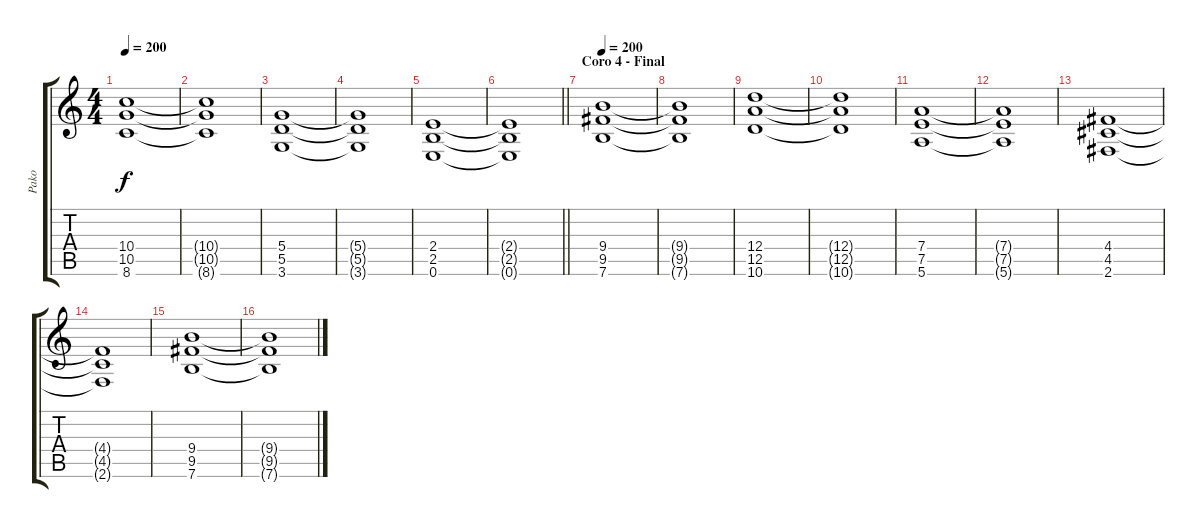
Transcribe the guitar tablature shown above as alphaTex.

\track ("Pako" "Pako") {instrument distortionguitar}
\staff {score tabs}
\tuning (E4 B3 G3 D3 A2 E2) {hide}
\ts (4 4)
\tempo 200
\clef g2
\ks c
(10.4 10.5 8.6).1{dy f} |
(10.4{t} 10.5{t} 8.6{t}).1 |
(5.4 5.5 3.6).1 |
(5.4{t} 5.5{t} 3.6{t}).1 |
(2.4 2.5 0.6).1 |
\barLineRight lightlight
(2.4{t} 2.5{t} 0.6{t}).1 |
\section ("" "Coro 4 - Final")
\tempo 200
(9.4 9.5 7.6).1 |
(9.4{t} 9.5{t} 7.6{t}).1 |
(12.4 12.5 10.6).1 |
(12.4{t} 12.5{t} 10.6{t}).1 |
(7.4 7.5 5.6).1 |
(7.4{t} 7.5{t} 5.6{t}).1 |
(4.4 4.5 2.6).1 |
(4.4{t} 4.5{t} 2.6{t}).1 |
(9.4 9.5 7.6).1 |
(9.4{t} 9.5{t} 7.6{t}).1
